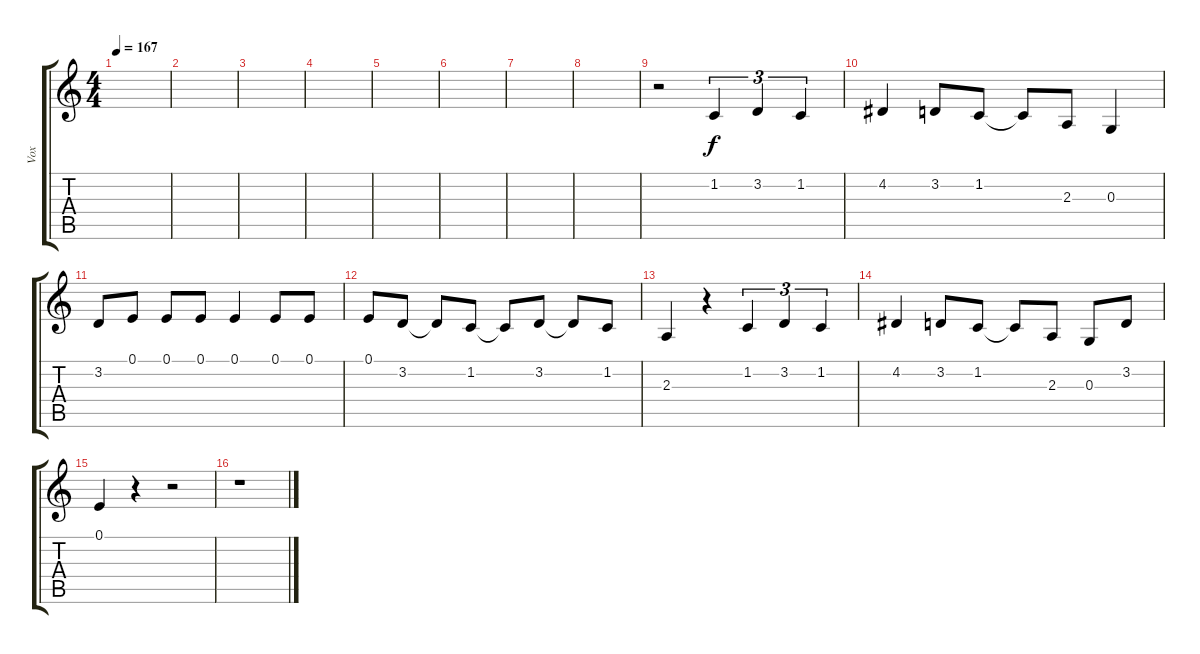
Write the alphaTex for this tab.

\track ("Vox" "Vox") {instrument bassoon}
\staff {score tabs}
\tuning (E4 B3 G3 D3 A2 E2) {hide}
\ts (4 4)
\tempo 167
\clef g2
\ks c
|
|
|
|
|
|
|
|
r.2 1.2.4{tu (3 2)} 3.2.4{tu (3 2)} 1.2.4{tu (3 2)} |
4.2.4 3.2.8 1.2.8 1.2{t}.8 2.3.8 0.3.4 |
3.2.8 0.1.8 0.1.8 0.1.8 0.1.4 0.1.8 0.1.8 |
0.1.8 3.2.8 3.2{t}.8 1.2.8 1.2{t}.8 3.2.8 3.2{t}.8 1.2.8 |
2.3.4 r.4 1.2.4{tu (3 2)} 3.2.4{tu (3 2)} 1.2.4{tu (3 2)} |
4.2.4 3.2.8 1.2.8 1.2{t}.8 2.3.8 0.3.8 3.2.8 |
0.1.4 r.4 r.2 |
r.1
